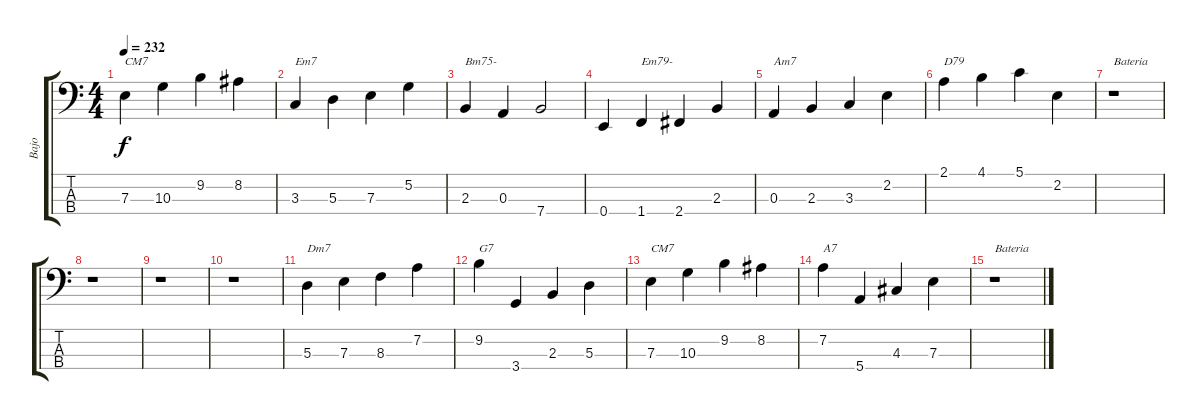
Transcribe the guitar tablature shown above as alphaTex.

\track ("Bajo" "Bajo") {instrument electricbassfinger}
\staff {score tabs}
\tuning (G2 D2 A1 E1) {hide}
\ts (4 4)
\tempo 232
\clef f4
\ks c
7.3.4{txt "CM7" dy f} 10.3.4 9.2.4 8.2.4 |
3.3.4{txt "Em7"} 5.3.4 7.3.4 5.2.4 |
2.3.4{txt "Bm75-"} 0.3.4 7.4.2 |
0.4.4 1.4.4{txt "Em79-"} 2.4.4 2.3.4 |
0.3.4{txt "Am7"} 2.3.4 3.3.4 2.2.4 |
2.1.4{txt "D79"} 4.1.4 5.1.4 2.2.4 |
r.1{txt "Bateria"} |
r.1 |
r.1 |
r.1 |
5.3.4{txt "Dm7"} 7.3.4 8.3.4 7.2.4 |
9.2.4{txt "G7"} 3.4.4 2.3.4 5.3.4 |
7.3.4{txt "CM7"} 10.3.4 9.2.4 8.2.4 |
7.2.4{txt "A7"} 5.4.4 4.3.4 7.3.4 |
r.1{txt "Bateria"}
